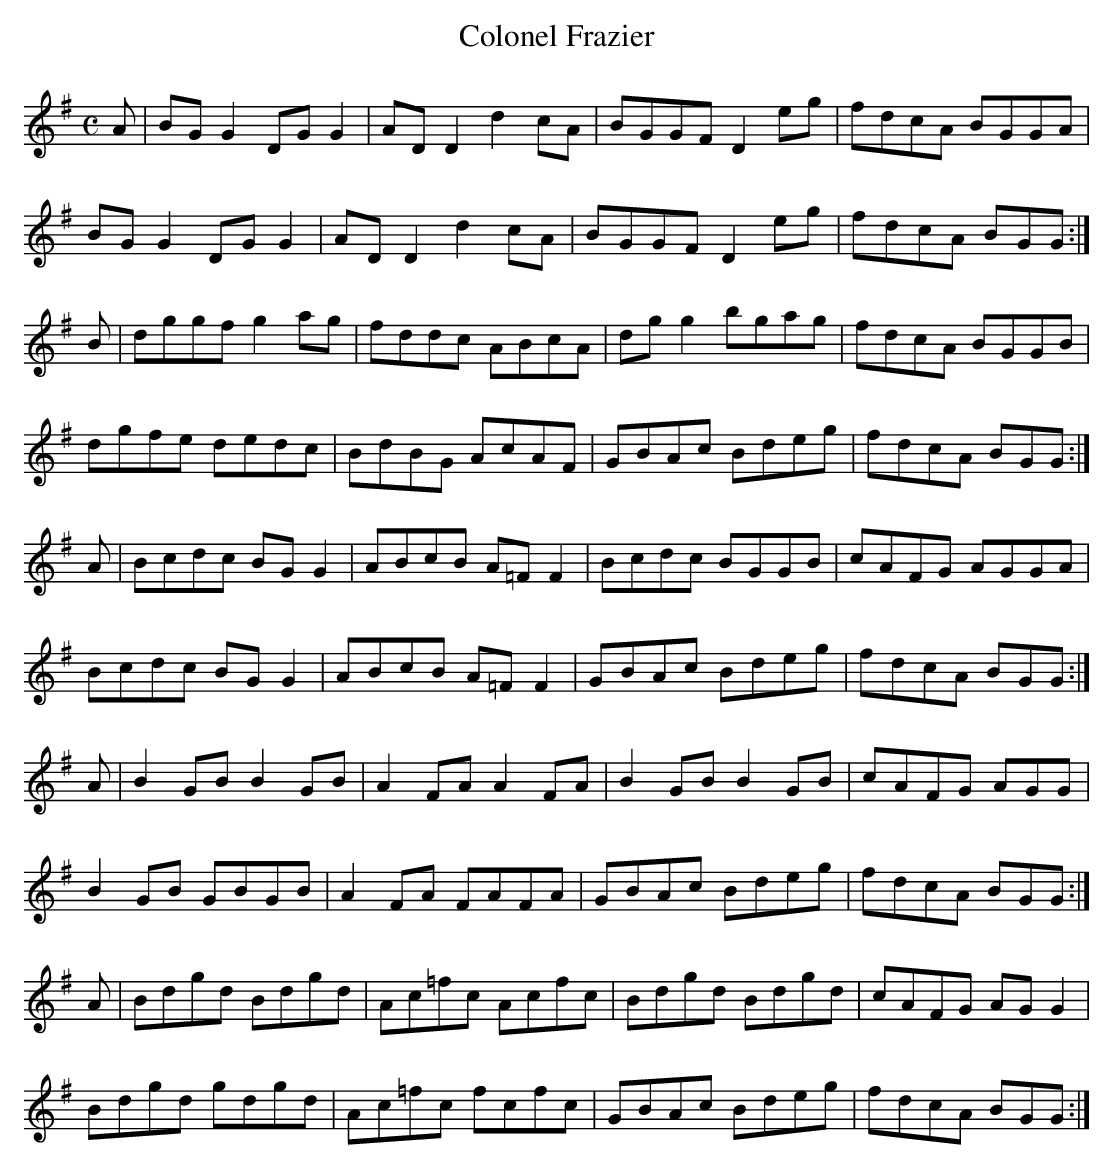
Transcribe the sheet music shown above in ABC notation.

X:1
T:Colonel Frazier
M:C
L:1/8
K:G Major
A|BGG2 DGG2|ADD2 d2cA|BGGF D2eg|fdcA BGGA|!
BGG2 DGG2|ADD2 d2cA|BGGF D2eg|fdcA BGG:|!
B|dggf g2ag|fddc ABcA|dgg2 bgag|fdcA BGGB|!
dgfe dedc|BdBG AcAF|GBAc Bdeg|fdcA BGG:|!
A|Bcdc BGG2|ABcB A=FF2|Bcdc BGGB|cAFG AGGA|!
Bcdc BGG2|ABcB A=FF2|GBAc Bdeg|fdcA BGG:|!
A|B2GB B2GB|A2FA A2FA|B2GB B2GB|cAFG AGG|!
B2GB GBGB|A2FA FAFA|GBAc Bdeg|fdcA BGG:|!
A|Bdgd Bdgd|Ac=fc Acfc|Bdgd Bdgd|cAFG AGG2|!
Bdgd gdgd|Ac=fc fcfc|GBAc Bdeg|fdcA BGG:|!
